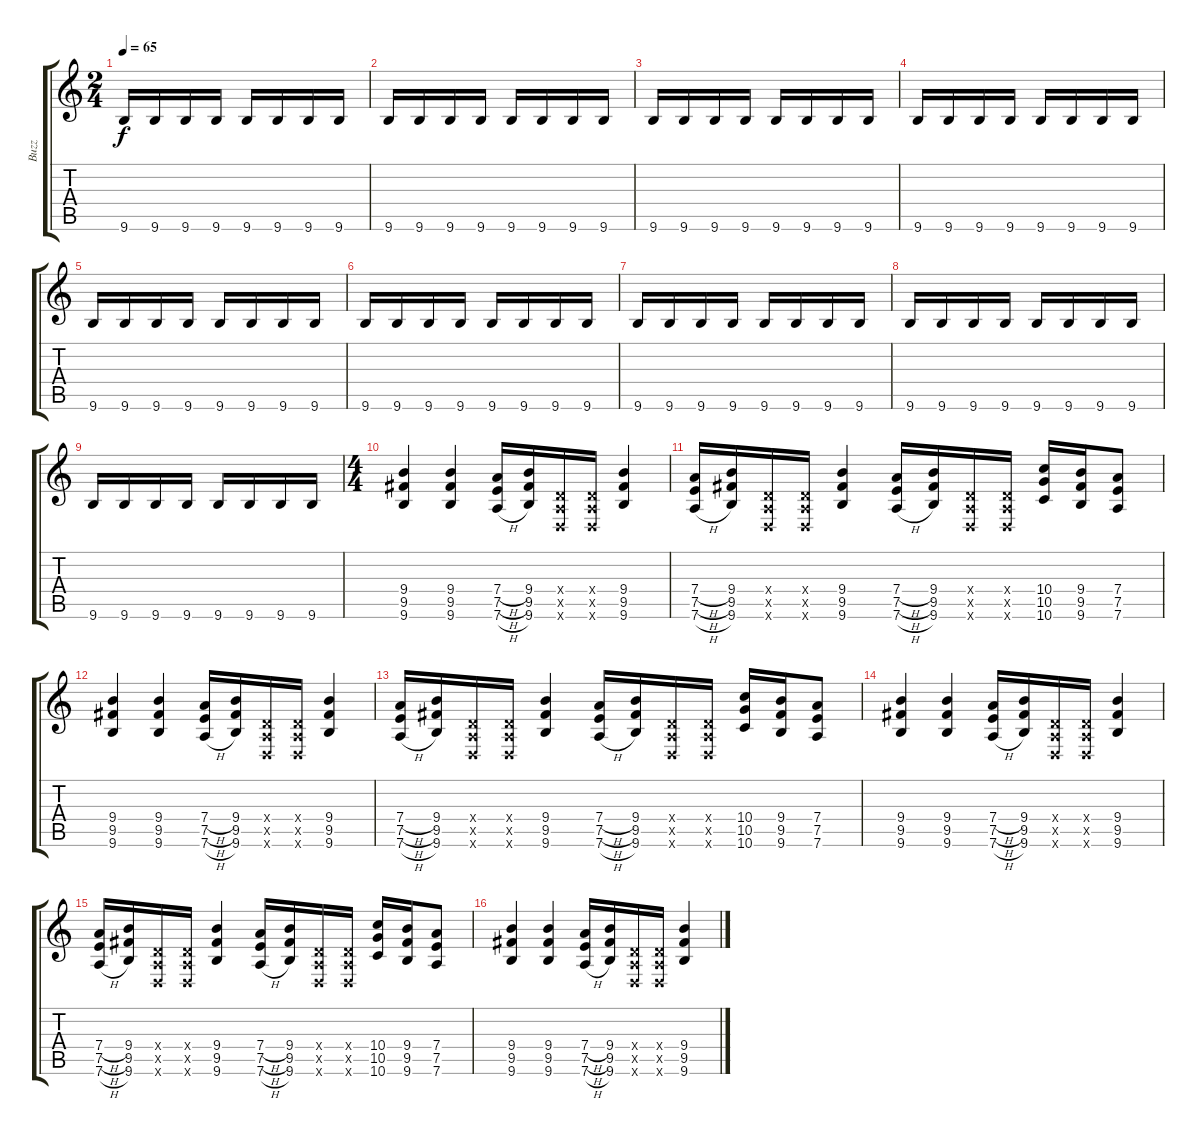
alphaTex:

\track ("Buzz" "Buzz") {instrument overdrivenguitar}
\staff {score tabs}
\tuning (E4 B3 G3 D3 A2 D2) {hide}
\ts (2 4)
\tempo 65
\clef g2
\ks c
9.6.16{dy f volume 5} 9.6.16 9.6.16 9.6.16 9.6.16 9.6.16 9.6.16 9.6.16 |
9.6.16{volume 5} 9.6.16 9.6.16 9.6.16 9.6.16 9.6.16 9.6.16 9.6.16 |
9.6.16{volume 5} 9.6.16 9.6.16 9.6.16 9.6.16 9.6.16 9.6.16 9.6.16 |
9.6.16{volume 5} 9.6.16 9.6.16 9.6.16 9.6.16 9.6.16 9.6.16 9.6.16 |
9.6.16{volume 5} 9.6.16 9.6.16 9.6.16 9.6.16 9.6.16 9.6.16 9.6.16 |
9.6.16{volume 5} 9.6.16 9.6.16 9.6.16 9.6.16 9.6.16 9.6.16 9.6.16 |
9.6.16{volume 5} 9.6.16 9.6.16 9.6.16 9.6.16 9.6.16 9.6.16 9.6.16 |
9.6.16{volume 5} 9.6.16 9.6.16 9.6.16 9.6.16 9.6.16 9.6.16 9.6.16 |
9.6.16{volume 5} 9.6.16 9.6.16 9.6.16 9.6.16 9.6.16 9.6.16 9.6.16 |
\ts (4 4)
(9.4 9.5 9.6).4{instrument overdrivenguitar} (9.4 9.5 9.6).4 (7.4{h} 7.5{h} 7.6{h}).16 (9.4 9.5 9.6).16 (0.4{x} 0.5{x} 0.6{x}).16 (0.4{x} 0.5{x} 0.6{x}).16 (9.4 9.5 9.6).4 |
(7.4{h} 7.5{h} 7.6{h}).16 (9.4 9.5 9.6).16 (0.4{x} 0.5{x} 0.6{x}).16 (0.4{x} 0.5{x} 0.6{x}).16 (9.4 9.5 9.6).4 (7.4{h} 7.5{h} 7.6{h}).16 (9.4 9.5 9.6).16 (0.4{x} 0.5{x} 0.6{x}).16 (0.4{x} 0.5{x} 0.6{x}).16 (10.4 10.5 10.6).16{volume 5} (9.4 9.5 9.6).16 (7.4 7.5 7.6).8 |
(9.4 9.5 9.6).4{instrument overdrivenguitar} (9.4 9.5 9.6).4 (7.4{h} 7.5{h} 7.6{h}).16 (9.4 9.5 9.6).16 (0.4{x} 0.5{x} 0.6{x}).16 (0.4{x} 0.5{x} 0.6{x}).16 (9.4 9.5 9.6).4 |
(7.4{h} 7.5{h} 7.6{h}).16 (9.4 9.5 9.6).16 (0.4{x} 0.5{x} 0.6{x}).16 (0.4{x} 0.5{x} 0.6{x}).16 (9.4 9.5 9.6).4 (7.4{h} 7.5{h} 7.6{h}).16 (9.4 9.5 9.6).16 (0.4{x} 0.5{x} 0.6{x}).16 (0.4{x} 0.5{x} 0.6{x}).16 (10.4 10.5 10.6).16{volume 5} (9.4 9.5 9.6).16 (7.4 7.5 7.6).8 |
(9.4 9.5 9.6).4{instrument overdrivenguitar} (9.4 9.5 9.6).4 (7.4{h} 7.5{h} 7.6{h}).16 (9.4 9.5 9.6).16 (0.4{x} 0.5{x} 0.6{x}).16 (0.4{x} 0.5{x} 0.6{x}).16 (9.4 9.5 9.6).4 |
(7.4{h} 7.5{h} 7.6{h}).16 (9.4 9.5 9.6).16 (0.4{x} 0.5{x} 0.6{x}).16 (0.4{x} 0.5{x} 0.6{x}).16 (9.4 9.5 9.6).4 (7.4{h} 7.5{h} 7.6{h}).16 (9.4 9.5 9.6).16 (0.4{x} 0.5{x} 0.6{x}).16 (0.4{x} 0.5{x} 0.6{x}).16 (10.4 10.5 10.6).16{volume 5} (9.4 9.5 9.6).16 (7.4 7.5 7.6).8 |
(9.4 9.5 9.6).4{instrument overdrivenguitar} (9.4 9.5 9.6).4 (7.4{h} 7.5{h} 7.6{h}).16 (9.4 9.5 9.6).16 (0.4{x} 0.5{x} 0.6{x}).16 (0.4{x} 0.5{x} 0.6{x}).16 (9.4 9.5 9.6).4
